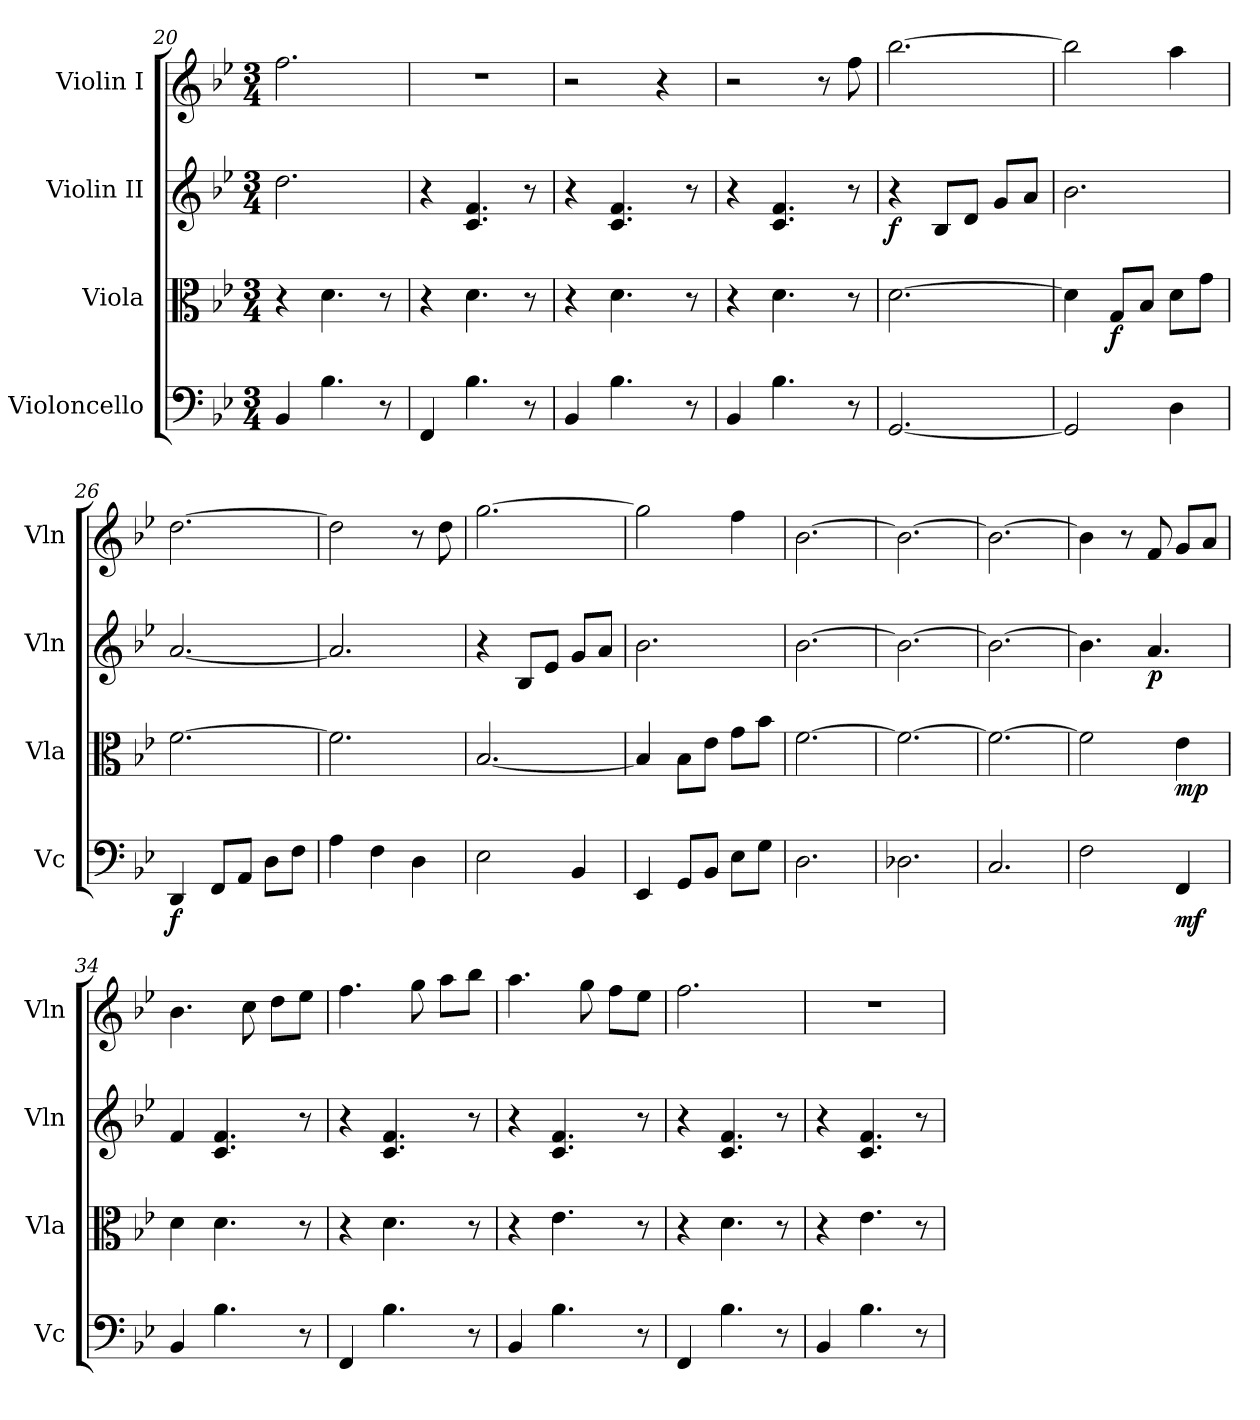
**kern	**dynam	**kern	**dynam	**kern	**dynam	**kern
*part4	*part4	*part3	*part3	*part2	*part2	*part1
*staff4	*staff4	*staff3	*staff3	*staff2	*staff2	*staff1
*I"Violoncello	*	*I"Viola	*	*I"Violin II	*	*I"Violin I
*I'Vc	*	*I'Vla	*	*I'Vln	*	*I'Vln
*clefF4	*	*clefC3	*	*clefG2	*	*clefG2
*k[b-e-]	*	*k[b-e-]	*	*k[b-e-]	*	*k[b-e-]
*M3/4	*	*M3/4	*	*M3/4	*	*M3/4
=20	=20	=20	=20	=20	=20	=20
4BB-/	.	4r	.	2.dd\	.	2.ff\
4.B-\	.	4.d\	.	.	.	.
8r	.	8r	.	.	.	.
=21	=21	=21	=21	=21	=21	=21
4FF/	.	4r	.	4r	.	2.r
4.B-\	.	4.d\	.	4.c/ 4.f/	.	.
8r	.	8r	.	8r	.	.
=22	=22	=22	=22	=22	=22	=22
4BB-/	.	4r	.	4r	.	2r
4.B-\	.	4.d\	.	4.c/ 4.f/	.	.
.	.	.	.	.	.	4r
8r	.	8r	.	8r	.	.
=23	=23	=23	=23	=23	=23	=23
4BB-/	.	4r	.	4r	.	2r
4.B-\	.	4.d\	.	4.c/ 4.f/	.	.
.	.	.	.	.	.	8r
8r	.	8r	.	8r	.	8ff\
=24	=24	=24	=24	=24	=24	=24
!	!	!	!	!	!LO:DY:b	!
[2.GG/	.	[2.d\	.	4r	f	[2.bb-\
.	.	.	.	8B-/L	.	.
.	.	.	.	8d/J	.	.
.	.	.	.	8g/L	.	.
.	.	.	.	8a/J	.	.
=25	=25	=25	=25	=25	=25	=25
2GG/]	.	4d\]	.	2.b-\	.	2bb-\]
!	!	!	!LO:DY:b	!	!	!
.	.	8G/L	f	.	.	.
.	.	8B-/J	.	.	.	.
4D\	.	8d\L	.	.	.	4aa\
.	.	8g\J	.	.	.	.
=26	=26	=26	=26	=26	=26	=26
!	!LO:DY:b	!	!	!	!	!
4DD/	f	[2.f\	.	[2.a/	.	[2.dd\
8FF/L	.	.	.	.	.	.
8AA/J	.	.	.	.	.	.
8D\L	.	.	.	.	.	.
8F\J	.	.	.	.	.	.
=27	=27	=27	=27	=27	=27	=27
4A\	.	2.f\]	.	2.a/]	.	2dd\]
4F\	.	.	.	.	.	.
4D\	.	.	.	.	.	8r
.	.	.	.	.	.	8dd\
!!LO:PB:g=z
=28	=28	=28	=28	=28	=28	=28
2E-\	.	[2.B-/	.	4r	.	[2.gg\
.	.	.	.	8B-/L	.	.
.	.	.	.	8e-/J	.	.
4BB-/	.	.	.	8g/L	.	.
.	.	.	.	8a/J	.	.
=29	=29	=29	=29	=29	=29	=29
4EE-/	.	4B-/]	.	2.b-\	.	2gg\]
8GG/L	.	8B-\L	.	.	.	.
8BB-/J	.	8e-\J	.	.	.	.
8E-\L	.	8g\L	.	.	.	4ff\
8G\J	.	8b-\J	.	.	.	.
=30	=30	=30	=30	=30	=30	=30
2.D\	.	[2.f\	.	[2.b-\	.	[2.b-\
=31	=31	=31	=31	=31	=31	=31
2.D-X\	.	2.f\_	.	2.b-\_	.	2.b-\_
=32	=32	=32	=32	=32	=32	=32
2.C/	.	2.f\_	.	2.b-\_	.	2.b-\_
=33	=33	=33	=33	=33	=33	=33
2F\	.	2f\]	.	4.b-\]	.	4b-\]
.	.	.	.	.	.	8r
!	!	!	!	!	!LO:DY:b	!
.	.	.	.	4.a/	p	8f/
!	!LO:DY:b	!	!LO:DY:b	!	!	!
4FF/	mf	4e-\	mp	.	.	8g/L
.	.	.	.	.	.	8a/J
=34	=34	=34	=34	=34	=34	=34
4BB-/	.	4d\	.	4f/	.	4.b-\
4.B-\	.	4.d\	.	4.c/ 4.f/	.	.
.	.	.	.	.	.	8cc\
.	.	.	.	.	.	8dd\L
8r	.	8r	.	8r	.	8ee-\J
=35	=35	=35	=35	=35	=35	=35
4FF/	.	4r	.	4r	.	4.ff\
4.B-\	.	4.d\	.	4.c/ 4.f/	.	.
.	.	.	.	.	.	8gg\
.	.	.	.	.	.	8aa\L
8r	.	8r	.	8r	.	8bb-\J
=36	=36	=36	=36	=36	=36	=36
4BB-/	.	4r	.	4r	.	4.aa\
4.B-\	.	4.e-\	.	4.c/ 4.f/	.	.
.	.	.	.	.	.	8gg\
.	.	.	.	.	.	8ff\L
8r	.	8r	.	8r	.	8ee-\J
=37	=37	=37	=37	=37	=37	=37
4FF/	.	4r	.	4r	.	2.ff\
4.B-\	.	4.d\	.	4.c/ 4.f/	.	.
8r	.	8r	.	8r	.	.
!!LO:LB:g=z
=38	=38	=38	=38	=38	=38	=38
4BB-/	.	4r	.	4r	.	2.r
4.B-\	.	4.e-\	.	4.c/ 4.f/	.	.
8r	.	8r	.	8r	.	.
=	=	=	=	=	=	=
*-	*-	*-	*-	*-	*-	*-
